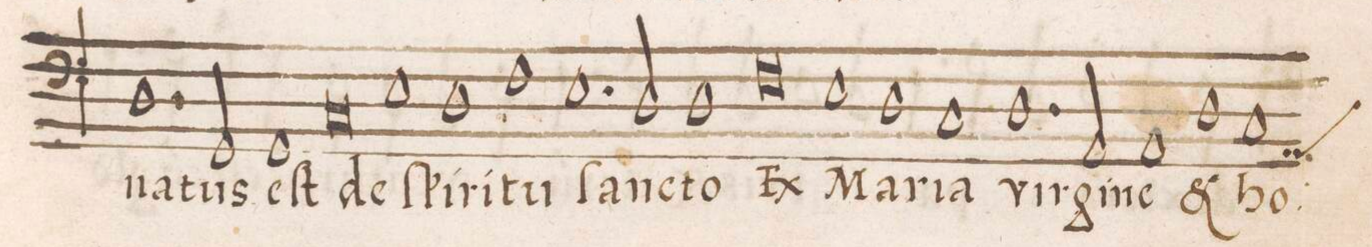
**kern	**text
*I"BASSVS	*
*clefF4	*
*k[]	*
*met(C|)	*
*M2/1	*
1.D\	-na-
2GG/	-tus
=52-	=52-
1GG/	eſt
0C/	de
=53-	=53-
1E\	ſpi-
=54-	=54-
1D\	-ri-
1F\	-tu
=55-	=55-
1.E\	ſan-
2D/	.
=56-	=56-
1D\	-cto
0F\	Ex
=57-	=57-
1E\	Ma-
=58-	=58-
1D\	-ri-
1C/	-a
=59-	=59-
1.D\	vir-
2AA/	-gi-
=60-	=60-
1AA/	-ne
1D\	(et)
=61-	=61-
*custos:AA	*
1C/	ho-
*-	*-
